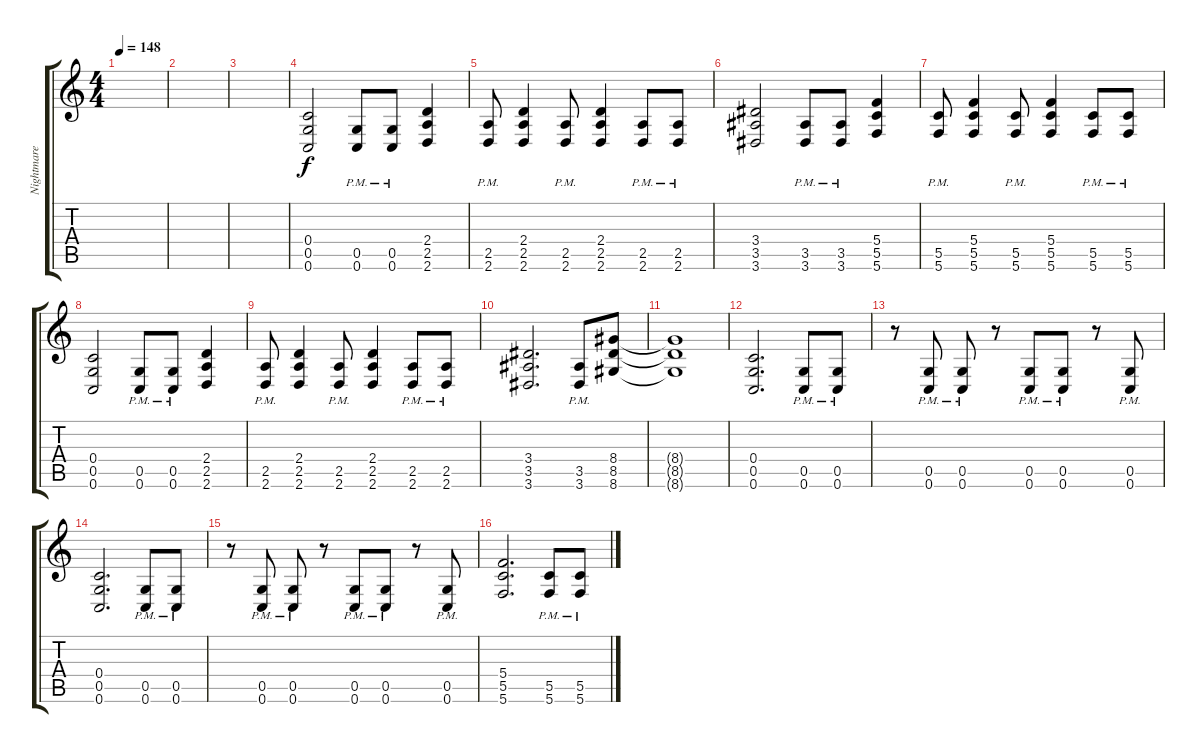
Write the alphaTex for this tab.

\track ("Nightmare Industries" "Nightmare ") {instrument distortionguitar}
\staff {score tabs}
\tuning (D4 A3 F3 C3 G2 C2) {hide}
\ts (4 4)
\tempo 148
\clef g2
\ks c
|
|
|
(0.4 0.5 0.6).2 (0.5{pm} 0.6{pm}).8 (0.5{pm} 0.6{pm}).8 (2.4 2.5 2.6).4 |
(2.5{pm} 2.6{pm}).8 (2.4 2.5 2.6).4 (2.5{pm} 2.6{pm}).8 (2.4 2.5 2.6).4 (2.5{pm} 2.6{pm}).8 (2.5{pm} 2.6{pm}).8 |
(3.4 3.5 3.6).2 (3.5{pm} 3.6{pm}).8 (3.5{pm} 3.6{pm}).8 (5.4 5.5 5.6).4 |
(5.5{pm} 5.6{pm}).8 (5.4 5.5 5.6).4 (5.5{pm} 5.6{pm}).8 (5.4 5.5 5.6).4 (5.5{pm} 5.6{pm}).8 (5.5{pm} 5.6{pm}).8 |
(0.4 0.5 0.6).2 (0.5{pm} 0.6{pm}).8 (0.5{pm} 0.6{pm}).8 (2.4 2.5 2.6).4 |
(2.5{pm} 2.6{pm}).8 (2.4 2.5 2.6).4 (2.5{pm} 2.6{pm}).8 (2.4 2.5 2.6).4 (2.5{pm} 2.6{pm}).8 (2.5{pm} 2.6{pm}).8 |
(3.4 3.5 3.6).2{d} (3.5{pm} 3.6{pm}).8 (8.4 8.5 8.6).8 |
(8.4{t} 8.5{t} 8.6{t}).1 |
(0.4 0.5 0.6).2{d} (0.5{pm} 0.6{pm}).8 (0.5{pm} 0.6{pm}).8 |
r.8 (0.5{pm} 0.6{pm}).8 (0.5{pm} 0.6{pm}).8 r.8 (0.5{pm} 0.6{pm}).8 (0.5{pm} 0.6{pm}).8 r.8 (0.5{pm} 0.6{pm}).8 |
(0.4 0.5 0.6).2{d} (0.5{pm} 0.6{pm}).8 (0.5{pm} 0.6{pm}).8 |
r.8 (0.5{pm} 0.6{pm}).8 (0.5{pm} 0.6{pm}).8 r.8 (0.5{pm} 0.6{pm}).8 (0.5{pm} 0.6{pm}).8 r.8 (0.5{pm} 0.6{pm}).8 |
(5.4 5.5 5.6).2{d} (5.5{pm} 5.6{pm}).8 (5.5{pm} 5.6{pm}).8
